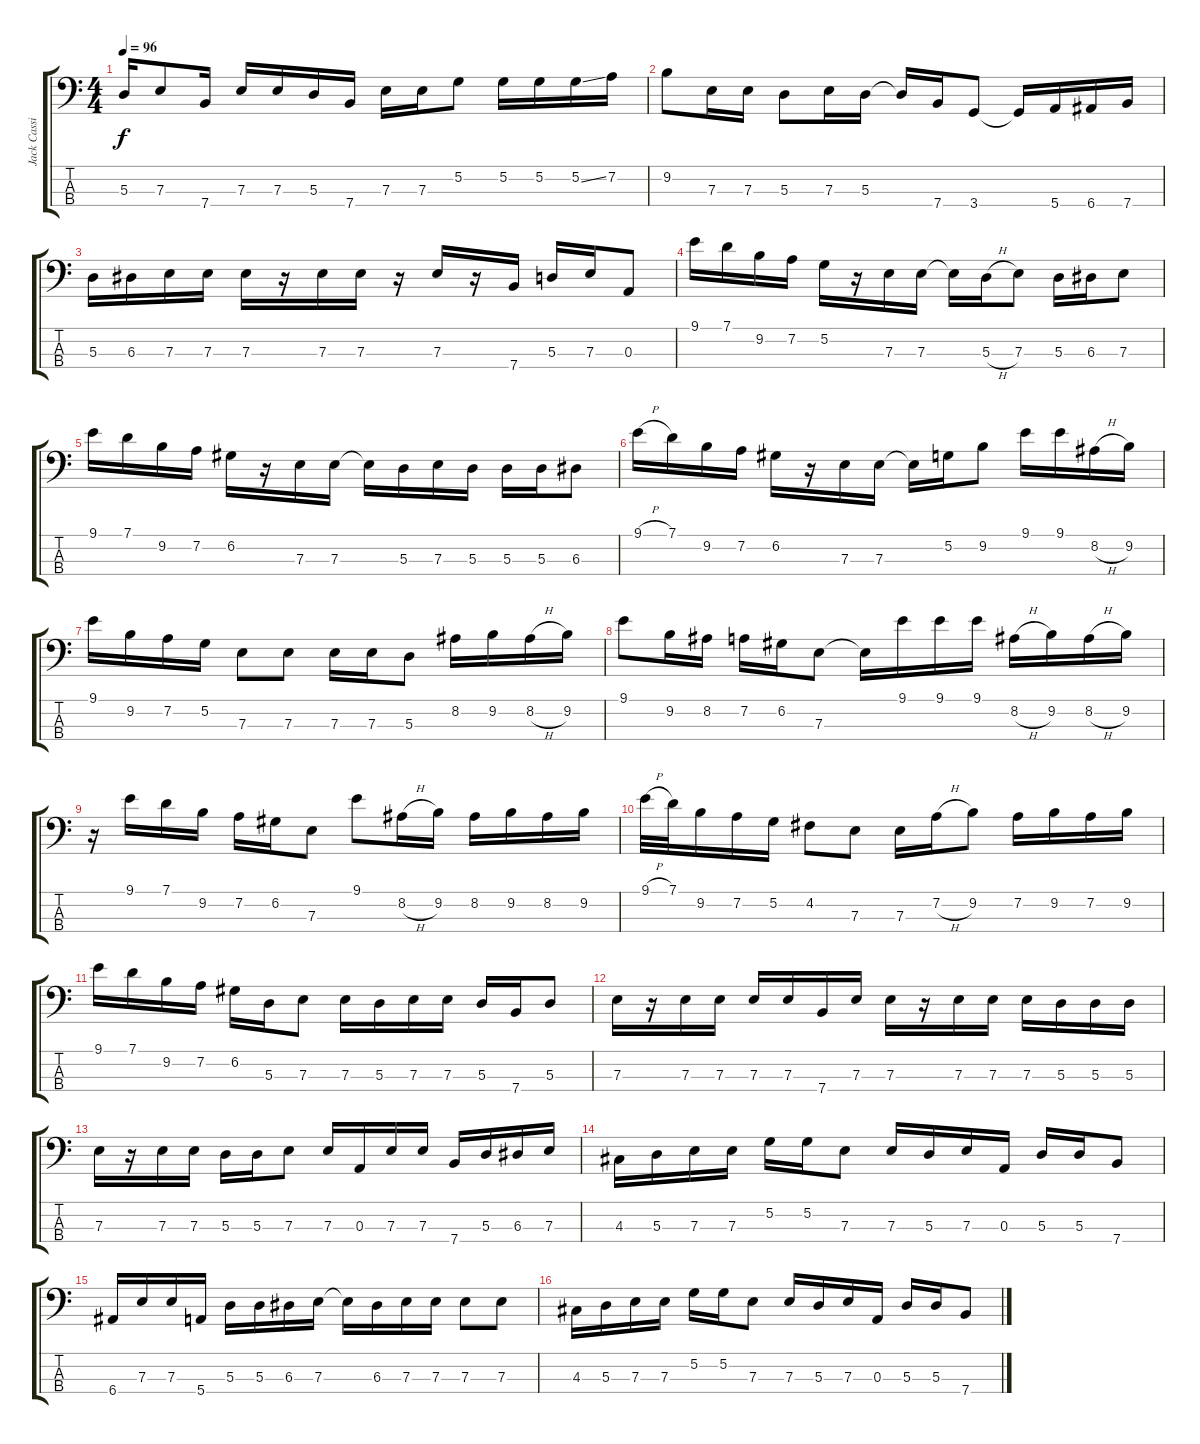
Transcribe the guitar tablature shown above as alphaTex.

\track ("Jack Cassidy" "Jack Cassi") {instrument electricbassfinger}
\staff {score tabs}
\tuning (G2 D2 A1 E1) {hide}
\ts (4 4)
\tempo 96
\clef f4
\ks c
5.3.16{dy f} 7.3.8 7.4.16 7.3.16 7.3.16 5.3.16 7.4.16 7.3.16 7.3.16 5.2.8 5.2.16 5.2.16 5.2{ss}.16 7.2.16 |
9.2.8 7.3.16 7.3.16 5.3.8 7.3.16 5.3.16 5.3{t}.16 7.4.16 3.4.8 3.4{t}.16 5.4.16 6.4.16 7.4.16 |
5.3.16 6.3.16 7.3.16 7.3.16 7.3.16 r.16 7.3.16 7.3.16 r.16 7.3.16 r.16 7.4.16 5.3.16 7.3.16 0.3.8 |
9.1.16 7.1.16 9.2.16 7.2.16 5.2.16 r.16 7.3.16 7.3.16 7.3{t}.16 5.3{h}.16 7.3.8 5.3.16 6.3.16 7.3.8 |
9.1.16 7.1.16 9.2.16 7.2.16 6.2.16 r.16 7.3.16 7.3.16 7.3{t}.16 5.3.16 7.3.16 5.3.16 5.3.16 5.3.16 6.3.8 |
9.1{h}.16 7.1.16 9.2.16 7.2.16 6.2.16 r.16 7.3.16 7.3.16 7.3{t}.16 5.2.16 9.2.8 9.1.16 9.1.16 8.2{h}.16 9.2.16 |
9.1.16 9.2.16 7.2.16 5.2.16 7.3.8 7.3.8 7.3.16 7.3.16 5.3.8 8.2.16 9.2.16 8.2{h}.16 9.2.16 |
9.1.8 9.2.16 8.2.16 7.2.16 6.2.16 7.3.8 7.3{t}.16 9.1.16 9.1.16 9.1.16 8.2{h}.16 9.2.16 8.2{h}.16 9.2.16 |
r.16 9.1.16 7.1.16 9.2.16 7.2.16 6.2.16 7.3.8 9.1.8 8.2{h}.16 9.2.16 8.2.16 9.2.16 8.2.16 9.2.16 |
9.1{h}.32 7.1.32 9.2.16 7.2.16 5.2.16 4.2.8 7.3.8 7.3.16 7.2{h}.16 9.2.8 7.2.16 9.2.16 7.2.16 9.2.16 |
9.1.16 7.1.16 9.2.16 7.2.16 6.2.16 5.3.16 7.3.8 7.3.16 5.3.16 7.3.16 7.3.16 5.3.16 7.4.16 5.3.8 |
7.3.16 r.16 7.3.16 7.3.16 7.3.16 7.3.16 7.4.16 7.3.16 7.3.16 r.16 7.3.16 7.3.16 7.3.16 5.3.16 5.3.16 5.3.16 |
7.3.16 r.16 7.3.16 7.3.16 5.3.16 5.3.16 7.3.8 7.3.16 0.3.16 7.3.16 7.3.16 7.4.16 5.3.16 6.3.16 7.3.16 |
4.3.16 5.3.16 7.3.16 7.3.16 5.2.16 5.2.16 7.3.8 7.3.16 5.3.16 7.3.16 0.3.16 5.3.16 5.3.16 7.4.8 |
6.4.16 7.3.16 7.3.16 5.4.16 5.3.16 5.3.16 6.3.16 7.3.16 7.3{t}.16 6.3.16 7.3.16 7.3.16 7.3.8 7.3.8 |
4.3.16 5.3.16 7.3.16 7.3.16 5.2.16 5.2.16 7.3.8 7.3.16 5.3.16 7.3.16 0.3.16 5.3.16 5.3.16 7.4.8
